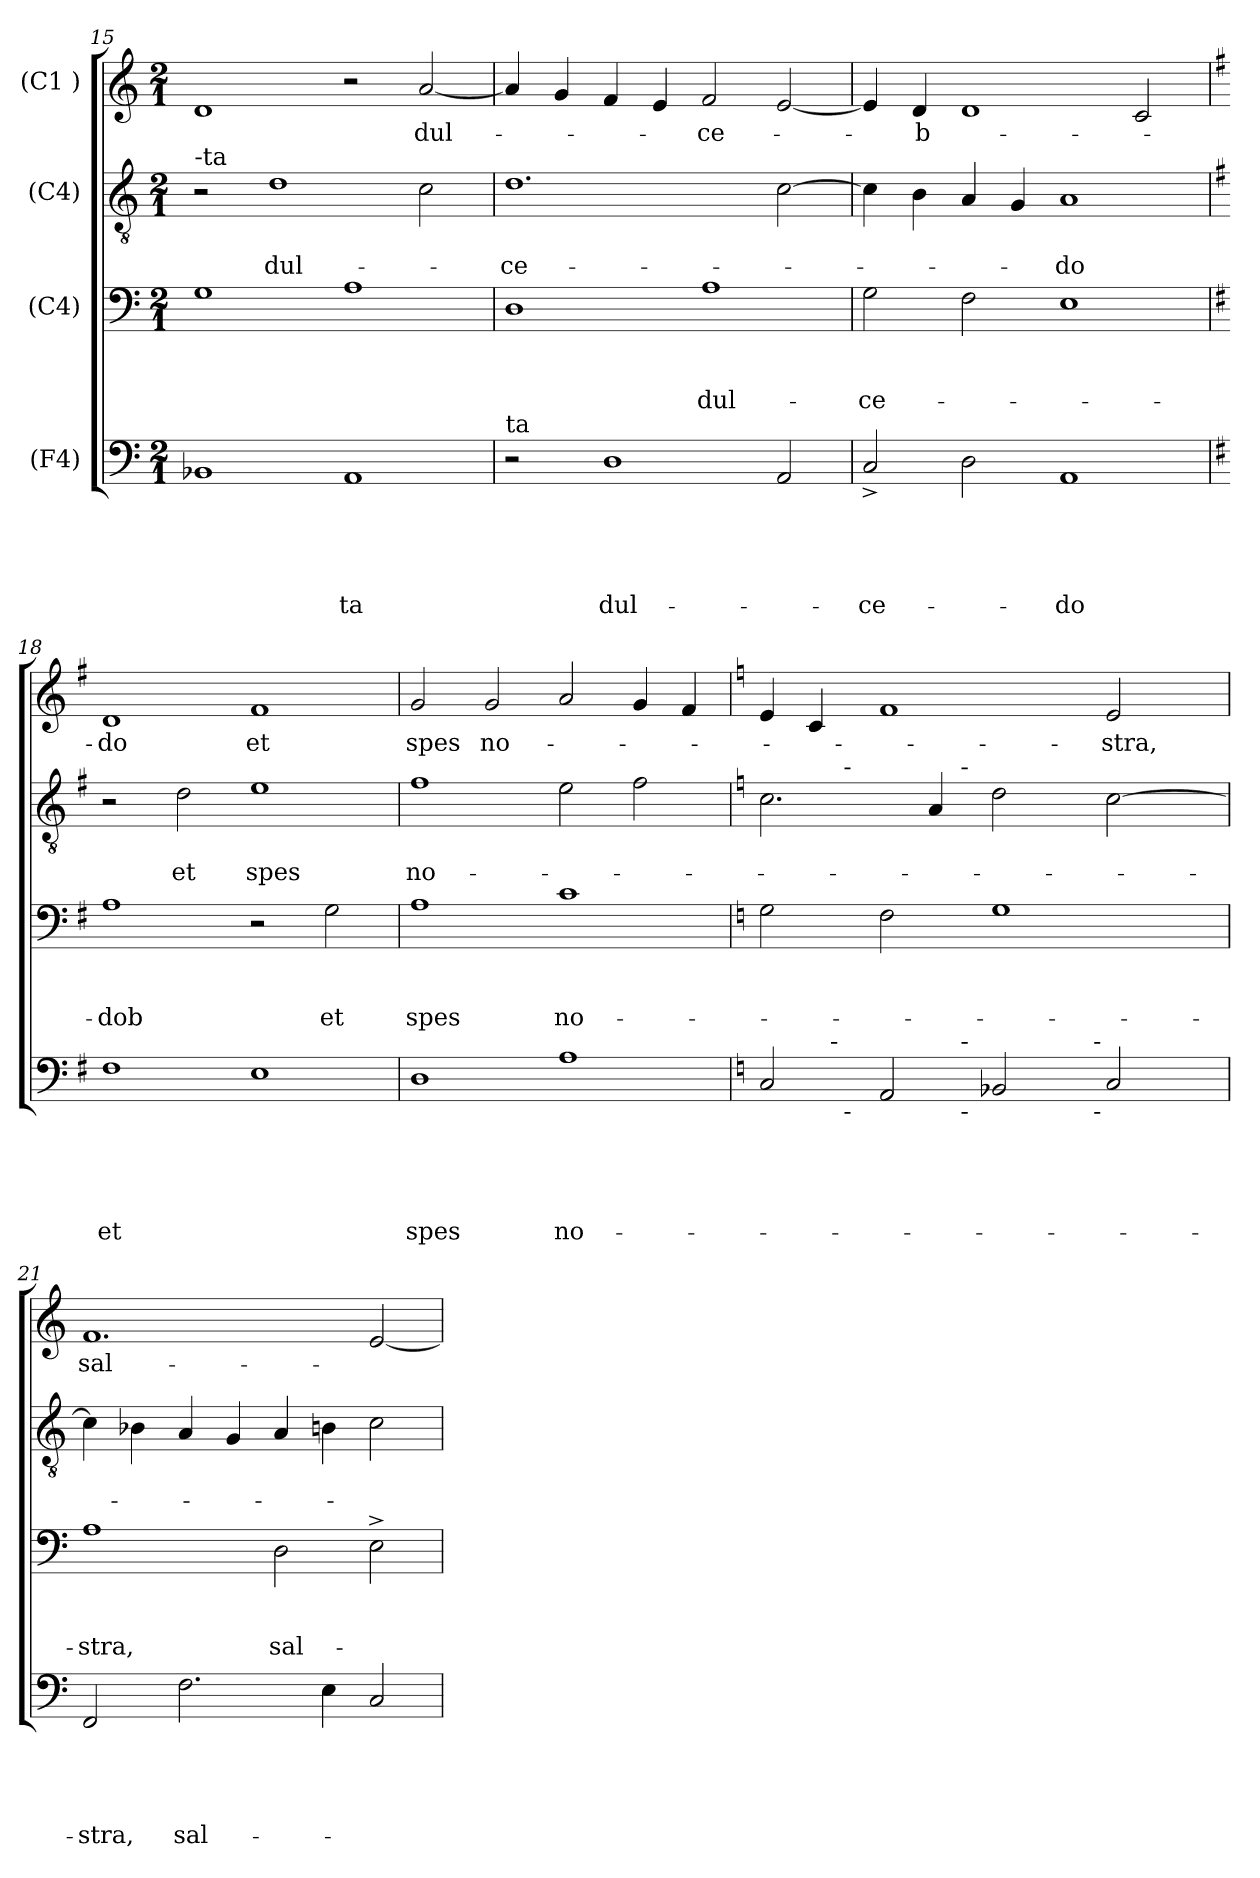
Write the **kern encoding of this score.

**kern	**text	**text	**text	**text	**text	**kern	**text	**text	**text	**kern	**text	**text	**kern	**text
*part4	*part4	*part4	*part4	*part4	*part4	*part3	*part3	*part3	*part3	*part2	*part2	*part2	*part1	*part1
*staff4	*staff4	*staff4	*staff4	*staff4	*staff4	*staff3	*staff3	*staff3	*staff3	*staff2	*staff2	*staff2	*staff1	*staff1
*I"(F4)	*	*	*	*	*	*I"(C4)	*	*	*	*I"(C4)	*	*	*I"(C1 )	*
!!LO:LB:g=z
*clefF4	*	*	*	*	*	*clefF4	*	*	*	*clefGv2	*	*	*clefG2	*
*k[]	*	*	*	*	*	*k[]	*	*	*	*k[]	*	*	*k[]	*
*C:	*	*	*	*	*	*C:	*	*	*	*C:	*	*	*C:	*
*M2/1	*	*	*	*	*	*M2/1	*	*	*	*M2/1	*	*	*M2/1	*
=15	=15	=15	=15	=15	=15	=15	=15	=15	=15	=15	=15	=15	=15	=15
!	!	!	!	!	!	!	!	!	!	!LO:TX:a:t=-ta	!	!	!	!
1BB-	.	.	.	.	.	1G	.	.	.	2r	.	.	1d	.
!	!	!	!	!	!	!	!	!	!	!	!	!LO:LY:b	!	!
.	.	.	.	.	.	.	.	.	.	1d	.	dul-	.	.
!	!	!	!	!	!LO:LY:b	!	!	!	!	!	!	!	!	!
1AA	.	.	.	.	-ta	1A	.	.	.	.	.	.	2r	.
!	!	!	!	!	!	!	!	!	!	!	!	!	!	!LO:LY:b
.	.	.	.	.	.	.	.	.	.	2c\	.	.	[<2a/	-dul-
=16	=16	=16	=16	=16	=16	=16	=16	=16	=16	=16	=16	=16	=16	=16
!LO:TX:a:t=ta	!	!	!	!	!	!	!	!	!	!	!	!	!	!
!	!	!	!	!	!	!	!	!	!	!	!	!LO:LY:b	!	!
2r	.	.	.	.	.	1D	.	.	.	1.d	.	-ce-	4a/]	.
.	.	.	.	.	.	.	.	.	.	.	.	.	4g/	.
!	!	!	!	!	!LO:LY:b	!	!	!	!	!	!	!	!	!
1D	.	.	.	.	dul-	.	.	.	.	.	.	.	4f/	.
.	.	.	.	.	.	.	.	.	.	.	.	.	4e/	.
!	!	!	!	!	!	!	!	!	!LO:LY:b	!	!	!	!	!LO:LY:b
.	.	.	.	.	.	1A	.	.	-dul-	.	.	.	2f/	-ce-
2AA/	.	.	.	.	.	.	.	.	.	[>2c\	.	.	[<2e/	.
=17	=17	=17	=17	=17	=17	=17	=17	=17	=17	=17	=17	=17	=17	=17
!	!	!	!	!	!LO:LY:b	!	!	!	!LO:LY:b	!	!	!	!	!
2C^</	.	.	.	.	-ce-	2G\	.	.	-ce-	4c\]	.	.	4e/]	.
!	!	!	!	!	!	!	!	!	!	!	!	!	!	!LO:LY:b:rj
.	.	.	.	.	.	.	.	.	.	4B\	.	.	4d/	-b-
2D\	.	.	.	.	.	2F\	.	.	.	4A/	.	.	1d	.
.	.	.	.	.	.	.	.	.	.	4G/	.	.	.	.
!	!	!	!	!	!LO:LY:b	!	!	!	!	!	!	!LO:LY:b	!	!
1AA	.	.	.	.	-do	1E	.	.	.	1A	.	-do	.	.
.	.	.	.	.	.	.	.	.	.	.	.	.	2c/	.
=18	=18	=18	=18	=18	=18	=18	=18	=18	=18	=18	=18	=18	=18	=18
*k[f#]	*	*	*	*	*	*k[f#]	*	*	*	*k[f#]	*	*	*k[f#]	*
*G:	*	*	*	*	*	*G:	*	*	*	*G:	*	*	*G:	*
!	!	!	!	!	!LO:LY:b	!	!	!	!LO:LY:b:rj	!	!	!	!	!LO:LY:b
1F#	.	.	.	.	et	1A	.	.	-dob	2r	.	.	1d	-do
!	!	!	!	!	!	!	!	!	!	!	!	!LO:LY:b	!	!
.	.	.	.	.	.	.	.	.	.	2d\	.	et	.	.
!	!	!	!	!	!	!	!	!	!	!	!	!LO:LY:b	!	!LO:LY:b
1E	.	.	.	.	.	2r	.	.	.	1e	.	spes	1f#	et
!	!	!	!	!	!	!	!	!	!LO:LY:b	!	!	!	!	!
.	.	.	.	.	.	2G\	.	.	et	.	.	.	.	.
=19	=19	=19	=19	=19	=19	=19	=19	=19	=19	=19	=19	=19	=19	=19
!	!	!	!	!	!LO:LY:b	!	!	!	!LO:LY:b	!	!	!LO:LY:b	!	!LO:LY:b
1D	.	.	.	.	spes	1A	.	.	spes	1f#	.	no-	2g/	spes
!	!	!	!	!	!	!	!	!	!	!	!	!	!	!LO:LY:b
.	.	.	.	.	.	.	.	.	.	.	.	.	2g/	no-
!	!	!	!	!	!LO:LY:b	!	!	!	!LO:LY:b	!	!	!	!	!
1A	.	.	.	.	no-	1c	.	.	no-	2e\	.	.	2a/	.
.	.	.	.	.	.	.	.	.	.	2f#\	.	.	4g/	.
.	.	.	.	.	.	.	.	.	.	.	.	.	4f#/	.
!!LO:PB:g=z
=20	=20	=20	=20	=20	=20	=20	=20	=20	=20	=20	=20	=20	=20	=20
*k[]	*	*	*	*	*	*k[]	*	*	*	*k[]	*	*	*k[]	*
*C:	*	*	*	*	*	*C:	*	*	*	*C:	*	*	*C:	*
*^	*	*	*	*	*	*	*	*	*	*^	*	*	*	*
*	*^	*	*	*	*	*	*	*	*	*	*	*^	*	*	*	*
*	*	*^	*	*	*	*	*	*	*	*	*	*	*	*	*	*	*	*
*	*	*	*^	*	*	*	*	*	*	*	*	*	*	*	*	*	*	*	*
2C/	4ryy	4ryy	2..ryy	1ryy	.	.	.	.	.	2G\	.	.	.	2.c\	4ryy	2..ryy	.	.	4e/	.
.	16ryy	16.ryy	.	.	.	.	.	.	.	.	.	.	.	.	16.ryy	.	.	.	4c/	.
!	!LO:TX:a:t=-	!	!	!	!	!	!	!	!	!	!	!	!	!	!	!	!	!	!	!
.	1ryy	.	.	.	.	.	.	.	.	.	.	.	.	.	.	.	.	.	.	.
!	!	!	!	!	!	!	!	!	!	!	!	!	!	!	!LO:TX:a:t=-	!	!	!	!	!
!	!	!LO:TX:b:t=-	!	!	!	!	!	!	!	!	!	!	!	!	!	!	!	!	!	!
.	.	1ryy	.	.	.	.	.	.	.	.	.	.	.	.	1ryy	.	.	.	.	.
2AA/	.	.	.	.	.	.	.	.	.	2F\	.	.	.	.	.	.	.	.	1f	.
.	.	.	.	.	.	.	.	.	.	.	.	.	.	4A/	.	.	.	.	.	.
!	!	!	!	!	!	!	!	!	!	!	!	!	!	!	!	!LO:TX:a:t=-	!	!	!	!
!	!	!	!LO:TX:a:t=-	!	!	!	!	!	!	!	!	!	!	!	!	!	!	!	!	!
!	!	!	!LO:TX:b:t=-	!	!	!	!	!	!	!	!	!	!	!	!	!	!	!	!	!
.	.	.	1ryy	.	.	.	.	.	.	.	.	.	.	.	.	1ryy	.	.	.	.
2BB-/	.	.	.	4...ryy	.	.	.	.	.	1G	.	.	.	2d\	.	.	.	.	.	.
.	2ryy	.	.	.	.	.	.	.	.	.	.	.	.	.	.	.	.	.	.	.
.	.	2ryy	.	.	.	.	.	.	.	.	.	.	.	.	2ryy	.	.	.	.	.
!	!	!	!	!LO:TX:a:t=-	!	!	!	!	!	!	!	!	!	!	!	!	!	!	!	!
!	!	!	!	!LO:TX:b:t=-	!	!	!	!	!	!	!	!	!	!	!	!	!	!	!	!
.	.	.	.	2ryy	.	.	.	.	.	.	.	.	.	.	.	.	.	.	.	.
!	!	!	!	!	!	!	!	!	!	!	!	!	!	!	!	!	!	!	!	!LO:LY:b
2C/	.	.	.	.	.	.	.	.	.	.	.	.	.	[>2c\	.	.	.	.	2e/	-stra,
.	8.ryy	.	.	.	.	.	.	.	.	.	.	.	.	.	.	.	.	.	.	.
.	.	8ryy	.	.	.	.	.	.	.	.	.	.	.	.	8ryy	.	.	.	.	.
.	.	.	8ryy	.	.	.	.	.	.	.	.	.	.	.	.	8ryy	.	.	.	.
.	.	32ryy	.	32ryy	.	.	.	.	.	.	.	.	.	.	32ryy	.	.	.	.	.
=21	=21	=21	=21	=21	=21	=21	=21	=21	=21	=21	=21	=21	=21	=21	=21	=21	=21	=21	=21	=21
!	!	!	!	!	!	!	!	!	!LO:LY:b	!	!	!	!LO:LY:b	!	!	!	!	!	!	!LO:LY:b
*v	*v	*v	*v	*v	*	*	*	*	*	*	*	*	*	*v	*v	*v	*	*	*	*
2FF/	.	.	.	.	-stra,	1A	.	.	-stra,	4c\]	.	.	1.f	sal-
.	.	.	.	.	.	.	.	.	.	4B-\	.	.	.	.
!	!	!	!	!	!LO:LY:b	!	!	!	!	!	!	!	!	!
2.F\	.	.	.	.	sal-	.	.	.	.	4A/	.	.	.	.
.	.	.	.	.	.	.	.	.	.	4G/	.	.	.	.
!	!	!	!	!	!	!	!	!	!LO:LY:b	!	!	!	!	!
.	.	.	.	.	.	2D\	.	.	sal-	4A/	.	.	.	.
4E\	.	.	.	.	.	.	.	.	.	4B\	.	.	.	.
2C/	.	.	.	.	.	2E^>\	.	.	.	2c\	.	.	[<2e/	.
=	=	=	=	=	=	=	=	=	=	=	=	=	=	=
*-	*-	*-	*-	*-	*-	*-	*-	*-	*-	*-	*-	*-	*-	*-
